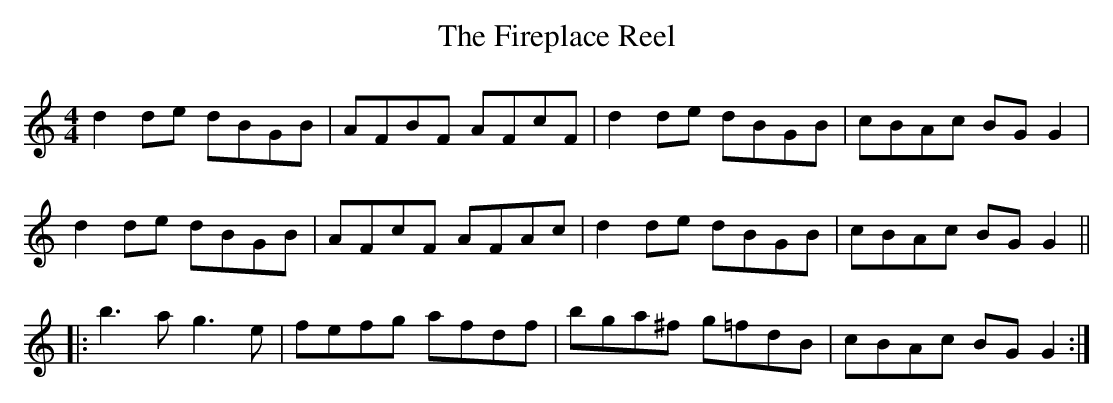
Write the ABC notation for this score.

X:1
T:The Fireplace Reel
M:4/4
L:1/8
K:GMix
d2 de dBGB|AFBF AFcF|d2 de dBGB|cBAc BG G2|
d2 de dBGB|AFcF AFAc|d2 de dBGB|cBAc BG G2 ||
|:b3 a g3 e|fefg afdf|bga^f g=fdB|cBAc BG G2 :|
